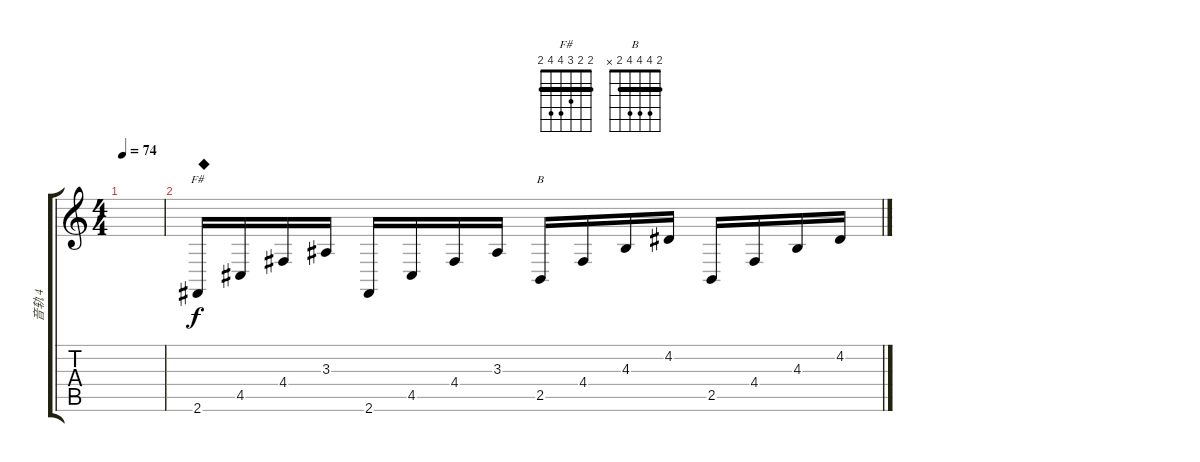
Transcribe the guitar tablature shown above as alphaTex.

\track ("音轨 4" "音轨 4") {instrument brightacousticpiano}
\staff {score tabs}
\tuning (E4 B3 G3 D3 A2 E2) {hide}
\chord ("F#" 2 2 3 4 4 2) {barre 2}
\chord ("B" 2 4 4 4 2 x) {barre 2}
\ts (4 4)
\tempo 74
\clef g2
\ks c
|
2.6.16{ch "F#" txt "◆"} 4.5.16 4.4.16 3.3.16 2.6.16 4.5.16 4.4.16 3.3.16 2.5.16{ch "B"} 4.4.16 4.3.16 4.2.16 2.5.16 4.4.16 4.3.16 4.2.16
